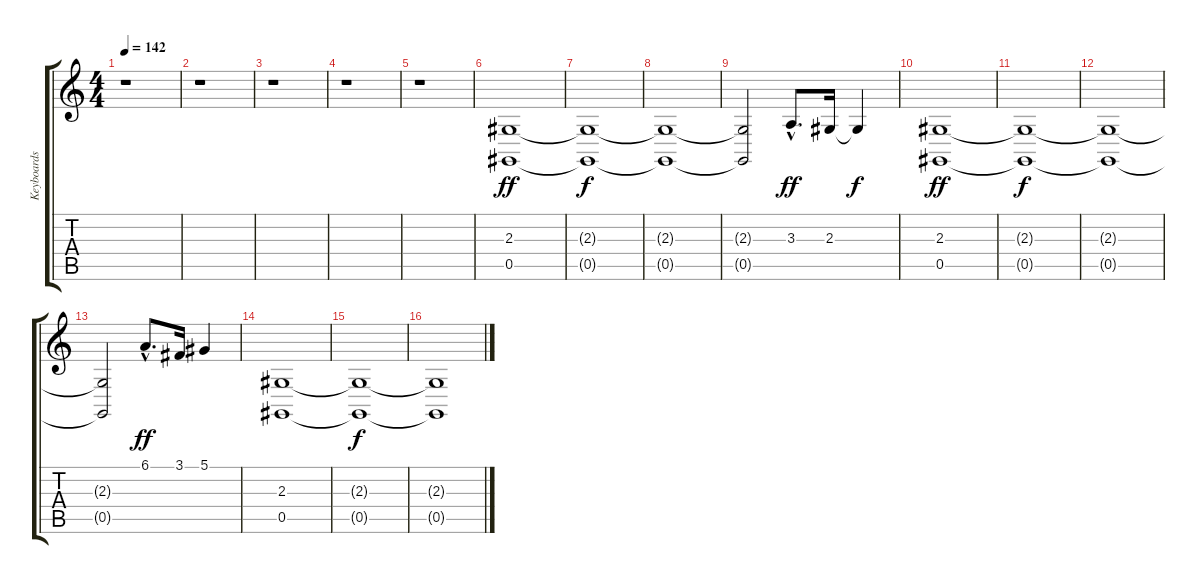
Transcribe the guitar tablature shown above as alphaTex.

\track ("Keyboards" "Keyboards") {instrument synthstrings1}
\staff {score tabs}
\tuning (Eb4 Bb3 Gb3 Db3 Ab2 Eb2) {hide}
\ts (4 4)
\tempo 142
\clef g2
\ks c
r.1{dy f} |
r.1 |
r.1 |
r.1 |
r.1 |
(2.3 0.5).1{dy ff} |
(2.3{t} 0.5{t}).1{dy f} |
(2.3{t} 0.5{t}).1 |
(2.3{t} 0.5{t}).2 3.3{hac}.8{d dy ff instrument synthbrass1} 2.3.16 2.3{t}.4{dy f} |
(2.3 0.5).1{dy ff instrument synthstrings1} |
(2.3{t} 0.5{t}).1{dy f} |
(2.3{t} 0.5{t}).1 |
(2.3{t} 0.5{t}).2 6.1{hac}.8{d dy ff instrument synthbrass1} 3.1.16 5.1.4 |
(2.3 0.5).1{instrument synthstrings1} |
(2.3{t} 0.5{t}).1{dy f} |
(2.3{t} 0.5{t}).1
